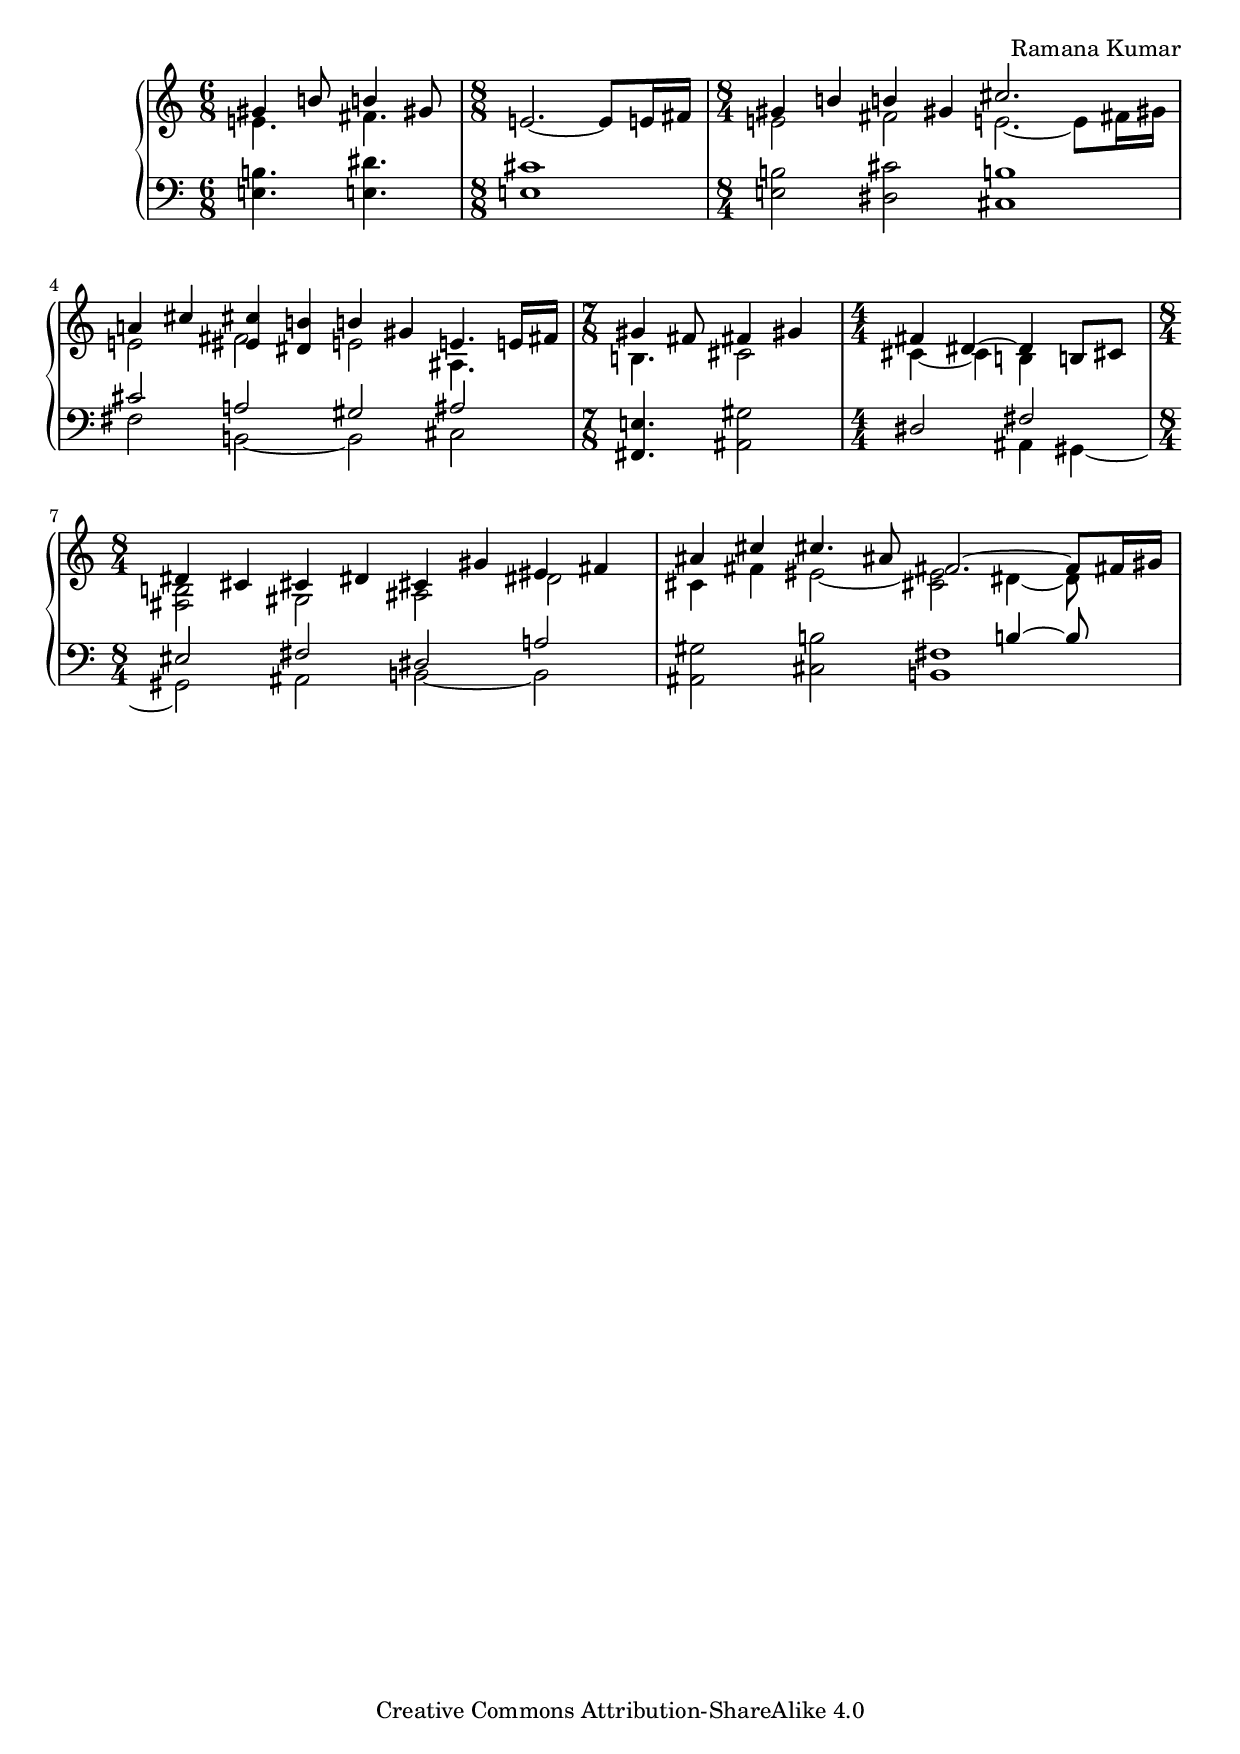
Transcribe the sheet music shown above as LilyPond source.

\version "2.18.0"

\header {
% title = "tbd"
  composer = "Ramana Kumar"
  date = "2015"
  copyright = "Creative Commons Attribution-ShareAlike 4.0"
% dedication = "tbd"
}

#(ly:set-option 'point-and-click #f)

\score {
  \new PianoStaff <<
    \new Staff {
      \accidentalStyle PianoStaff.dodecaphonic
      \override PianoStaff.TimeSignature.style = #'numbered
      \clef treble

      \time 6/8
      << { gis'4 b'8 b'4 gis'8 }
      \\ { e'4. fis'4. } >>
      |

      \time 8/8
      e'2. ~ e'8 e'16 fis'
      |

      \time 8/4
      << { gis'4 b' b' gis' cis''2. s8 }
      \\ { e'2 fis' e'2. ~ e'8 fis'16 gis' } >>
      |

      << { a'4 cis'' < eis' cis''> < dis' b'> b' gis' e'4. e'16 fis' }
      \\ { e'2 fis' e' ais4. s8 } >>
      |

      \time 7/8
      << { gis'4 fis'8 fis'4 gis' }
      \\ { b4. cis'2 } >>
      |

      \time 4/4
      << { fis'4 dis'4 ~ dis' b8 cis' }
      \\ { cis'4 ~ cis' b s } >>
      | 

      \time 8/4
      << { dis'4 cis' cis' dis' cis' gis' eis' fis' }
      \\ { < fis b>2 gis ais dis' } >>
      |

      << { ais'4 cis'' cis''4. ais'8 fis'2. ~ fis'8 fis'16 gis' }
      \\ { cis'4 fis' eis'2 ~ < cis' eis'> dis'4 ~ dis'8 } >>
      |

    }
    \new Staff {
      \clef bass

      < e b>4. < e dis'>
      |

      < e cis'>1
      |

      < e b>2 < dis cis'> < cis b>1
      |

      << { cis'2 a gis ais }
      \\ { fis b, ~ b, cis } >>
      |

      < fis, e>4. < ais, gis>2
      |

      << { dis2 fis }
      \\ { s2 ais,4 gis, ~ } >>
      |

      << { eis2 fis dis a }
      \\ { gis, ais, b, ~ b, } >>
      |

      < ais, gis>2 < cis b> << { s2 b4 ~ b8 s } \\ < b, fis>1 >>
      |
 
    }
  >>
}
